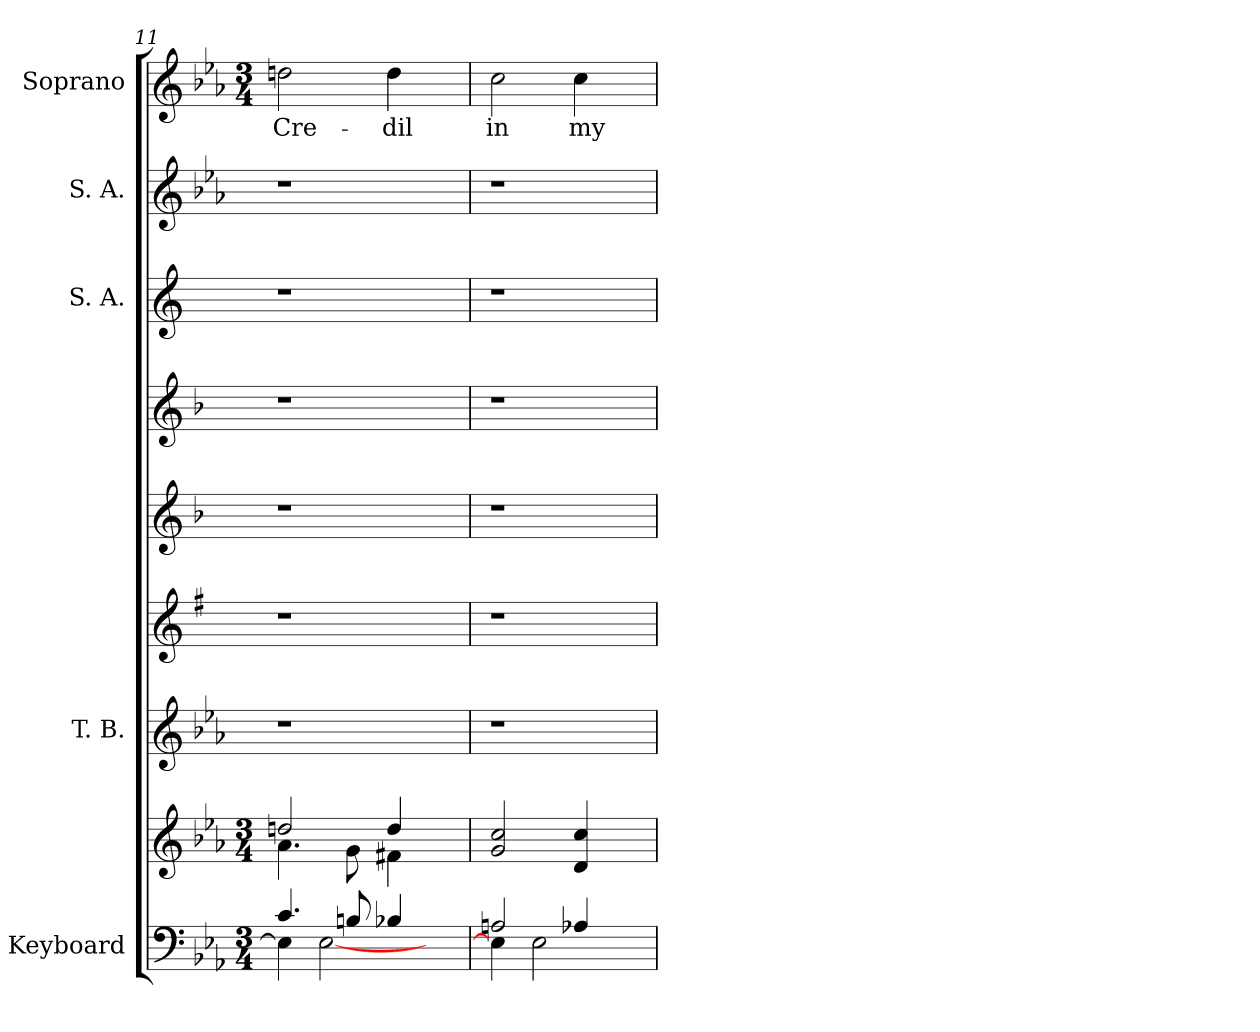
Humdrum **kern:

**kern	**kern	**kern	**kern	**kern	**kern	**kern	**kern	**kern	**text
*part8	*part8	*part7	*part6	*part5	*part4	*part3	*part2	*part1	*part1
*staff9	*staff8	*staff7	*staff6	*staff5	*staff4	*staff3	*staff2	*staff1	*staff1
*I"Keyboard	*	*I"T. B.	*	*	*	*I"S. A.	*I"S. A.	*I"Soprano	*
*	*	*I'T. B.	*	*	*	*	*I'S. A.	*I'S.	*
*clefF4	*clefG2	*clefG2	*clefG2	*clefG2	*clefG2	*clefG2	*clefG2	*clefG2	*
*	*	*	*ITrd2c4	*ITrd1c2	*ITrd1c2	*ITrd-2c-3	*	*	*
*k[b-e-a-]	*k[b-e-a-]	*k[b-e-a-]	*k[b-e-a-]	*k[b-e-a-]	*k[b-e-a-]	*k[b-e-a-]	*k[b-e-a-]	*k[b-e-a-]	*
*E-:	*E-:	*E-:	*E-:	*E-:	*E-:	*E-:	*E-:	*E-:	*
*M3/4	*M3/4	*	*	*	*	*	*	*M3/4	*
=11	=11	=11	=11	=11	=11	=11	=11	=11	=11
*^	*^	*	*	*	*	*	*	*	*
!	!	!	!	!	!	!	!	!	!	!	!LO:LY:b
4.c/	4E-\]	2ddn/	4.a-\	1r	1r	1r	1r	1r	1r	2ddn\	Cre-
.	[<2E-\	.	.	.	.	.	.	.	.	.	.
8Bn/	.	.	8g\	.	.	.	.	.	.	.	.
!	!	!	!	!	!	!	!	!	!	!	!LO:LY:b
4B-X/	.	4dd/	4f#X\	.	.	.	.	.	.	4dd\	-dil
4ryy	4ryy	4ryy	4ryy	.	.	.	.	.	.	4ryy	.
=12	=12	=12	=12	=12	=12	=12	=12	=12	=12	=12	=12
!	!	!	!	!	!	!	!	!	!	!	!LO:LY:b
*	*	*v	*v	*	*	*	*	*	*	*	*
2An/	4E-\]	2g/ 2cc/	1r	1r	1r	1r	1r	1r	2cc\	in
.	2E-\	.	.	.	.	.	.	.	.	.
!	!	!	!	!	!	!	!	!	!	!LO:LY:b
4A-X/	.	4d/ 4cc/	.	.	.	.	.	.	4cc\	my
4ryy	4ryy	4ryy	.	.	.	.	.	.	4ryy	.
*v	*v	*	*	*	*	*	*	*	*	*
=	=	=	=	=	=	=	=	=	=
*-	*-	*-	*-	*-	*-	*-	*-	*-	*-
